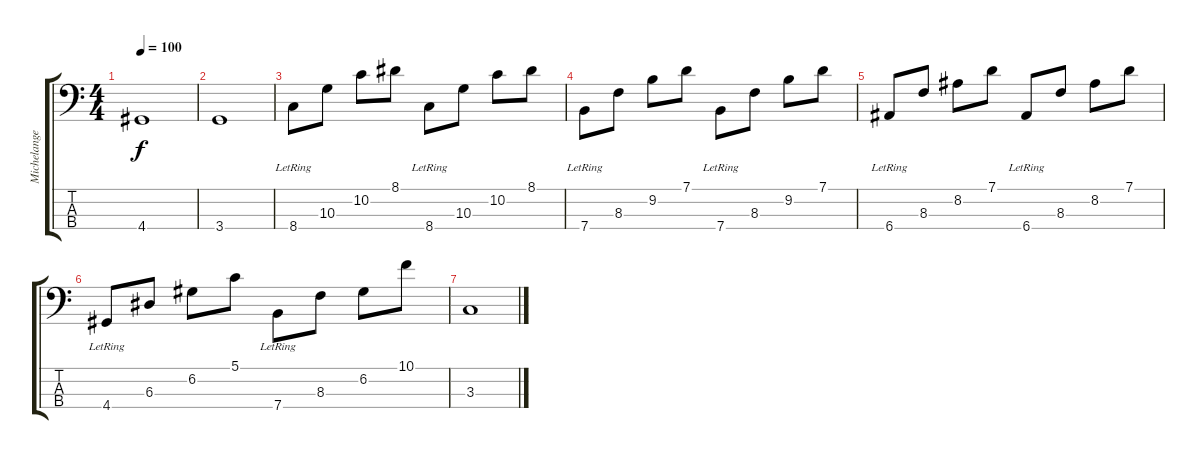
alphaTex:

\track ("Michelangelo" "Michelange") {instrument electricbassfinger}
\staff {score tabs}
\tuning (G2 D2 A1 E1) {hide}
\ts (4 4)
\tempo 100
\clef f4
\ks c
4.4.1{dy f} |
3.4.1 |
8.4{lr}.8 10.3.8 10.2.8 8.1.8 8.4{lr}.8 10.3.8 10.2.8 8.1.8 |
7.4{lr}.8 8.3.8 9.2.8 7.1.8 7.4{lr}.8 8.3.8 9.2.8 7.1.8 |
6.4{lr}.8 8.3.8 8.2.8 7.1.8 6.4{lr}.8 8.3.8 8.2.8 7.1.8 |
4.4{lr}.8 6.3.8 6.2.8 5.1.8 7.4{lr}.8 8.3.8 6.2.8 10.1.8 |
3.3.1
